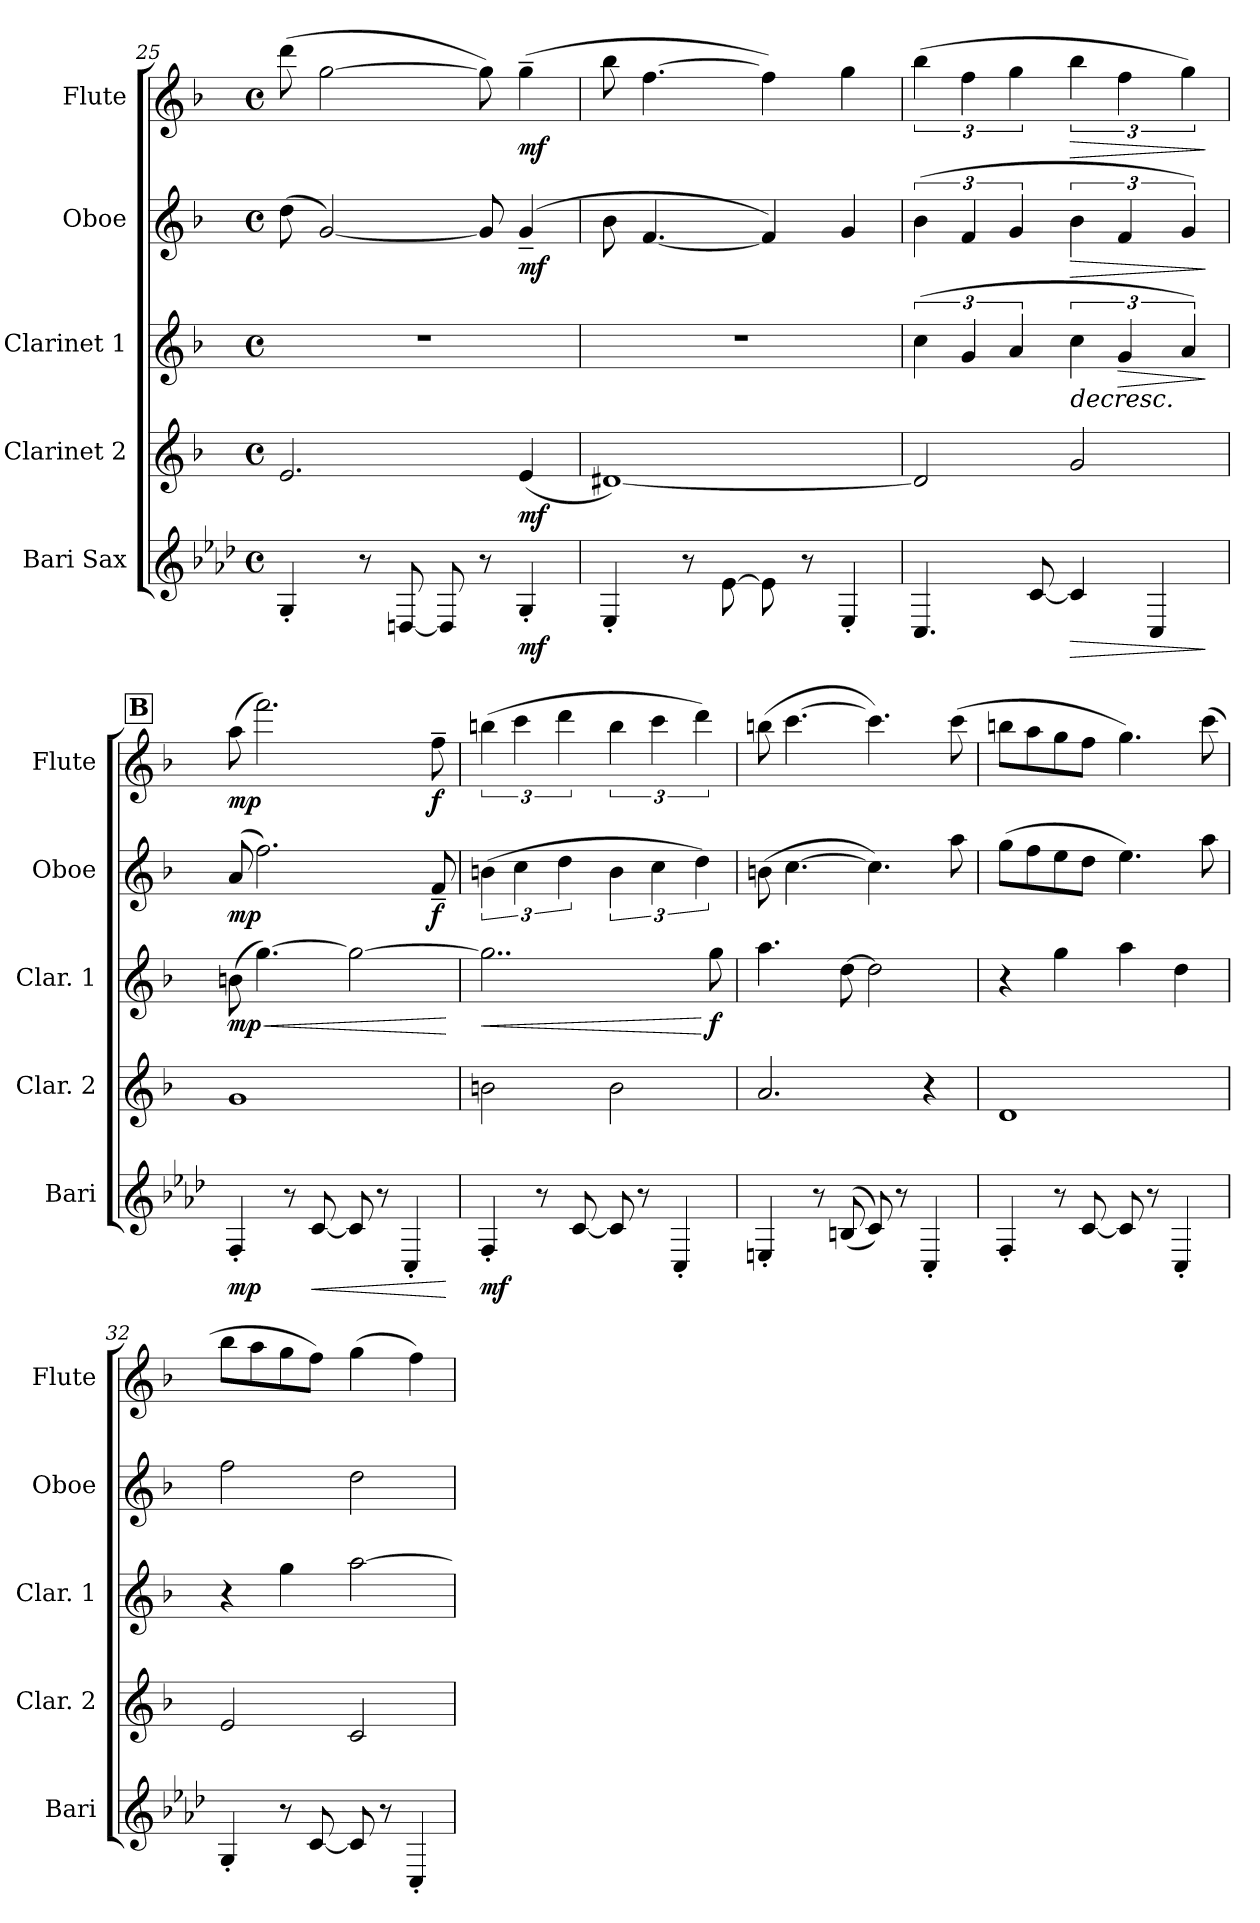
**kern	**dynam	**kern	**dynam	**kern	**dynam	**kern	**dynam	**kern	**dynam
*part5	*part5	*part4	*part4	*part3	*part3	*part2	*part2	*part1	*part1
*staff5	*staff5	*staff4	*staff4	*staff3	*staff3	*staff2	*staff2	*staff1	*staff1
*I"Bari Sax	*	*I"Clarinet 2	*	*I"Clarinet 1	*	*I"Oboe	*	*I"Flute	*
*I'Bari	*	*I'Clar. 2	*	*I'Clar. 1	*	*I'Oboe	*	*I'Flute	*
*clefG2	*	*clefG2	*	*clefG2	*	*clefG2	*	*clefG2	*
*ITrd12c21	*	*ITrd1c2	*	*ITrd1c2	*	*	*	*	*
*k[b-e-a-d-]	*	*k[b-e-a-]	*	*k[b-e-a-]	*	*k[b-]	*	*k[b-]	*
*M4/4	*	*M4/4	*	*M4/4	*	*M4/4	*	*M4/4	*
*met(c)	*	*met(c)	*	*met(c)	*	*met(c)	*	*met(c)	*
=25	=25	=25	=25	=25	=25	=25	=25	=25	=25
4GG'/	.	2.d/	.	1r	.	(8dd\	.	(8ddd\	.
.	.	.	.	.	.	[2g/)	.	[2gg\	.
8r	.	.	.	.	.	.	.	.	.
[8DDn/	.	.	.	.	.	.	.	.	.
8DD/]	.	.	.	.	.	.	.	.	.
8r	.	.	.	.	.	8g/]	.	8gg\])	.
!	!LO:DY:b	!	!LO:DY:b	!	!	!	!LO:DY:b	!	!LO:DY:b
4GG'/	mf	(4d/	mf	.	.	(>4g~/	mf	(4gg~\	mf
!!LO:PB:g=z
=26	=26	=26	=26	=26	=26	=26	=26	=26	=26
4EE-'/	.	[1c#X)	.	1r	.	8b-\	.	8bb-\	.
.	.	.	.	.	.	[4.f/	.	[4.ff\	.
8r	.	.	.	.	.	.	.	.	.
[8E-\	.	.	.	.	.	.	.	.	.
8E-\]	.	.	.	.	.	4f/])	.	4ff\])	.
8r	.	.	.	.	.	.	.	.	.
4EE-'/	.	.	.	.	.	4g/	.	4gg\	.
=27	=27	=27	=27	=27	=27	=27	=27	=27	=27
4.CC/	.	2c#/]	.	(6b-\	.	(6b-\	.	(6bb-\	.
.	.	.	.	6f/	.	6f/	.	6ff\	.
.	.	.	.	6g/	.	6g/	.	6gg\	.
[8C/	.	.	.	.	.	.	.	.	.
!	!LO:HP:b	!	!	!	!LO:HP:b	!	!LO:HP:b	!	!LO:HP:b
4C/]	>	2f/	.	6b-\	>	6b-\	>	6bb-\	>
!	!	!	!	!	!LO:HP:b	!	!	!	!
.	.	.	.	6f/	>	6f/	.	6ff\	.
4CC/	.	.	.	.	.	.	.	.	.
.	.	.	.	6g/)	.	6g/)	.	6gg\)	.
.	]	.	.	.	] ]	.	]	.	]
!!LO:REH:place=s1:a:B:fs=14:t=B
=28	=28	=28	=28	=28	=28	=28	=28	=28	=28
!	!LO:DY:b	!	!	!	!LO:HP:b	!	!	!	!
!	!	!	!	!	!LO:DY:n=1:b	!	!LO:DY:b	!	!LO:DY:b
4FF'/	mp	1f	.	(8an\	< mp	(8a/	mp	(8aa\	mp
.	.	.	.	[4.ff\)	.	2.ff\)	.	2.fff\)	.
8r	.	.	.	.	.	.	.	.	.
!	!LO:HP:b	!	!	!	!	!	!	!	!
[8C/	<	.	.	.	.	.	.	.	.
8C/]	.	.	.	2ff\_	.	.	.	.	.
8r	.	.	.	.	.	.	.	.	.
4CC'/	.	.	.	.	.	.	.	.	.
!	!	!	!	!	!	!	!LO:DY:b	!	!LO:DY:b
.	.	.	.	.	.	8f~/	f	8ff~\	f
.	[	.	.	.	[	.	.	.	.
=29	=29	=29	=29	=29	=29	=29	=29	=29	=29
!	!LO:DY:b	!	!	!	!LO:HP:b	!	!	!	!
4FF'/	mf	2an\	.	2..ff\]	<	(6bn\	.	(6bbn\	.
.	.	.	.	.	.	6cc\	.	6ccc\	.
8r	.	.	.	.	.	.	.	.	.
.	.	.	.	.	.	6dd\	.	6ddd\	.
[8C/	.	.	.	.	.	.	.	.	.
8C/]	.	2a\	.	.	.	6b\	.	6bb\	.
8r	.	.	.	.	.	.	.	.	.
.	.	.	.	.	.	6cc\	.	6ccc\	.
4CC'/	.	.	.	.	.	.	.	.	.
.	.	.	.	.	.	6dd\)	.	6ddd\)	.
!	!	!	!	!	!LO:DY:n=1:b	!	!	!	!
.	.	.	.	8ff\	[ f	.	.	.	.
!!LO:PB:g=z
=30	=30	=30	=30	=30	=30	=30	=30	=30	=30
4EEn'/	.	2.g/	.	4.gg\	.	(8bn\	.	(8bbn\	.
.	.	.	.	.	.	[4.cc\	.	[4.ccc\	.
8r	.	.	.	.	.	.	.	.	.
((8BBn/	.	.	.	[8cc\	.	.	.	.	.
8C/))	.	.	.	2cc\]	.	4.cc\])	.	4.ccc\])	.
8r	.	.	.	.	.	.	.	.	.
4CC'/	.	4r	.	.	.	.	.	.	.
.	.	.	.	.	.	8aa\	.	(8ccc\	.
=31	=31	=31	=31	=31	=31	=31	=31	=31	=31
4FF'/	.	1c	.	4r	.	(8gg\L	.	8bbn\L	.
.	.	.	.	.	.	8ff\	.	8aa\	.
8r	.	.	.	4ff\	.	8ee\	.	8gg\	.
[8C/	.	.	.	.	.	8dd\J	.	8ff\J	.
8C/]	.	.	.	4gg\	.	4.ee\)	.	4.gg\)	.
8r	.	.	.	.	.	.	.	.	.
4CC'/	.	.	.	4cc\	.	.	.	.	.
.	.	.	.	.	.	8aa\	.	(8ccc\	.
=32	=32	=32	=32	=32	=32	=32	=32	=32	=32
4GG'/	.	2d/	.	4r	.	2ff\	.	8bb-\L	.
.	.	.	.	.	.	.	.	8aa\	.
8r	.	.	.	4ff\	.	.	.	8gg\	.
[8C/	.	.	.	.	.	.	.	8ff\J)	.
8C/]	.	2B-/	.	[2gg\	.	2dd\	.	(4gg\	.
8r	.	.	.	.	.	.	.	.	.
4CC'/	.	.	.	.	.	.	.	4ff\)	.
=	=	=	=	=	=	=	=	=	=
*-	*-	*-	*-	*-	*-	*-	*-	*-	*-
